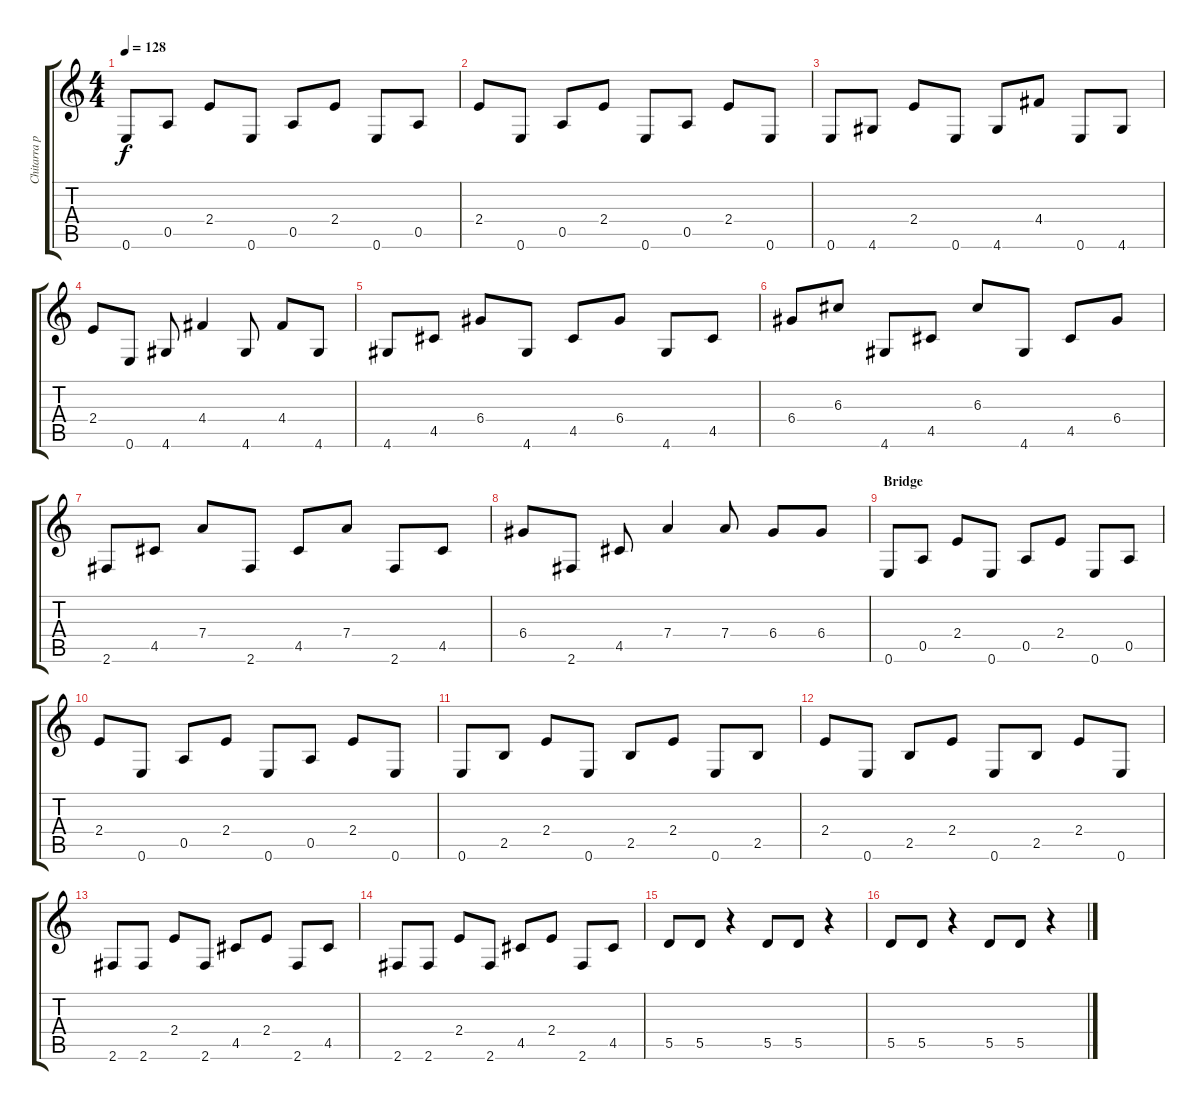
\track ("Chitarra pulita" "Chitarra p") {instrument electricguitarjazz}
\staff {score tabs}
\tuning (E4 B3 G3 D3 A2 E2) {hide}
\ts (4 4)
\tempo 128
\clef g2
\ks c
0.6.8{dy f} 0.5.8 2.4.8 0.6.8 0.5.8 2.4.8 0.6.8 0.5.8 |
2.4.8 0.6.8 0.5.8 2.4.8 0.6.8 0.5.8 2.4.8 0.6.8 |
0.6.8 4.6.8 2.4.8 0.6.8 4.6.8 4.4.8 0.6.8 4.6.8 |
2.4.8 0.6.8 4.6.8 4.4.4 4.6.8 4.4.8 4.6.8 |
4.6.8 4.5.8 6.4.8 4.6.8 4.5.8 6.4.8 4.6.8 4.5.8 |
6.4.8 6.3.8 4.6.8 4.5.8 6.3.8 4.6.8 4.5.8 6.4.8 |
2.6.8 4.5.8 7.4.8 2.6.8 4.5.8 7.4.8 2.6.8 4.5.8 |
6.4.8 2.6.8 4.5.8 7.4.4 7.4.8 6.4.8 6.4.8 |
\section ("" "Bridge")
0.6.8 0.5.8 2.4.8 0.6.8 0.5.8 2.4.8 0.6.8 0.5.8 |
2.4.8 0.6.8 0.5.8 2.4.8 0.6.8 0.5.8 2.4.8 0.6.8 |
0.6.8 2.5.8 2.4.8 0.6.8 2.5.8 2.4.8 0.6.8 2.5.8 |
2.4.8 0.6.8 2.5.8 2.4.8 0.6.8 2.5.8 2.4.8 0.6.8 |
2.6.8 2.6.8 2.4.8 2.6.8 4.5.8 2.4.8 2.6.8 4.5.8 |
2.6.8 2.6.8 2.4.8 2.6.8 4.5.8 2.4.8 2.6.8 4.5.8 |
5.5.8 5.5.8 r.4 5.5.8 5.5.8 r.4 |
5.5.8 5.5.8 r.4 5.5.8 5.5.8 r.4
